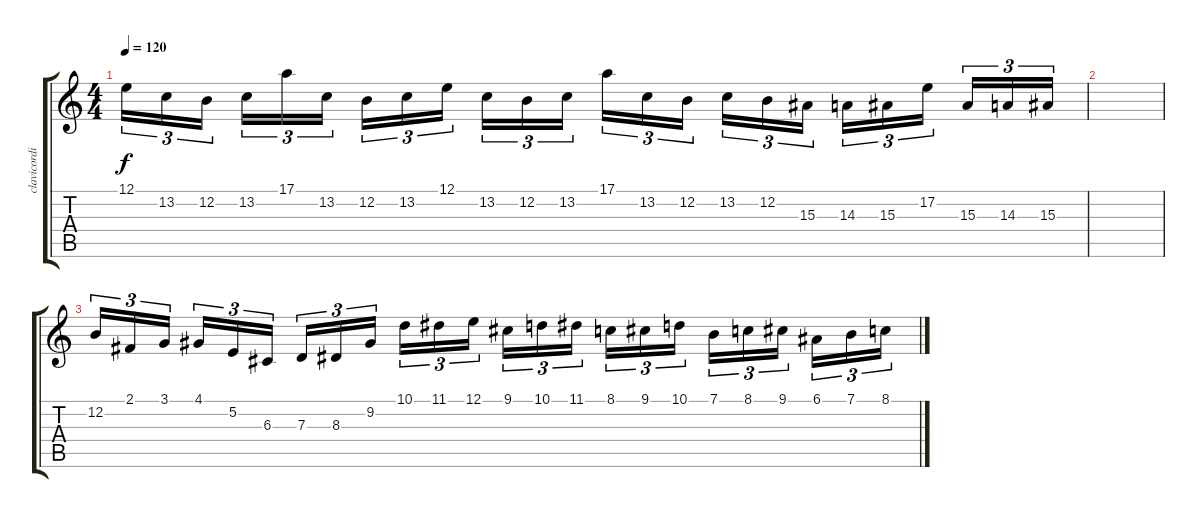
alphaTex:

\track ("clavicordio" "clavicordi") {instrument harpsichord}
\staff {score tabs}
\tuning (E4 B3 G3 D3 A2 E2) {hide}
\ts (4 4)
\tempo 120
\clef g2
\ks c
12.1.16{tu (3 2) dy f} 13.2.16{tu (3 2)} 12.2.16{tu (3 2)} 13.2.16{tu (3 2)} 17.1.16{tu (3 2)} 13.2.16{tu (3 2)} 12.2.16{tu (3 2)} 13.2.16{tu (3 2)} 12.1.16{tu (3 2)} 13.2.16{tu (3 2)} 12.2.16{tu (3 2)} 13.2.16{tu (3 2)} 17.1.16{tu (3 2)} 13.2.16{tu (3 2)} 12.2.16{tu (3 2)} 13.2.16{tu (3 2)} 12.2.16{tu (3 2)} 15.3.16{tu (3 2)} 14.3.16{tu (3 2)} 15.3.16{tu (3 2)} 17.2.16{tu (3 2)} 15.3.16{tu (3 2)} 14.3.16{tu (3 2)} 15.3.16{tu (3 2)} |
|
12.2.16{tu (3 2)} 2.1.16{tu (3 2)} 3.1.16{tu (3 2)} 4.1.16{tu (3 2)} 5.2.16{tu (3 2)} 6.3.16{tu (3 2)} 7.3.16{tu (3 2)} 8.3.16{tu (3 2)} 9.2.16{tu (3 2)} 10.1.16{tu (3 2)} 11.1.16{tu (3 2)} 12.1.16{tu (3 2)} 9.1.16{tu (3 2)} 10.1.16{tu (3 2)} 11.1.16{tu (3 2)} 8.1.16{tu (3 2)} 9.1.16{tu (3 2)} 10.1.16{tu (3 2)} 7.1.16{tu (3 2)} 8.1.16{tu (3 2)} 9.1.16{tu (3 2)} 6.1.16{tu (3 2)} 7.1.16{tu (3 2)} 8.1.16{tu (3 2)}
